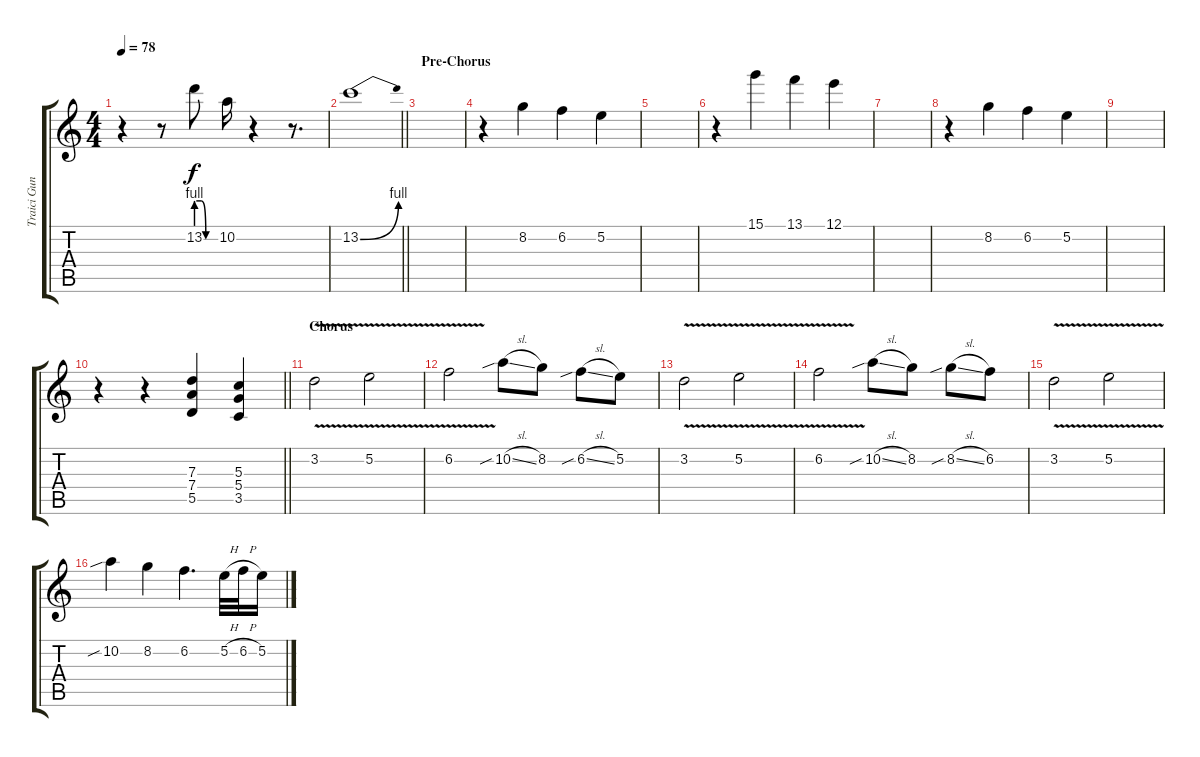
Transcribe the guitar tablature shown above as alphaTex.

\track ("Traici Guns" "Traici Gun") {instrument overdrivenguitar}
\staff {score tabs}
\tuning (E4 B3 G3 D3 A2 E2) {hide}
\ts (4 4)
\tempo 78
\clef g2
\ks c
r.4{dy f} r.8 13.2{be (custom 0 4 15 4 30 0 60 0)}.8 10.2.16 r.4 r.8{d} |
\barLineRight lightlight
13.2{be (bend 0 0 60 4)}.1 |
\section ("" "Pre-Chorus")
|
r.4 8.2.4 6.2.4 5.2.4 |
|
r.4 15.1.4 13.1.4 12.1.4 |
|
r.4 8.2.4 6.2.4 5.2.4 |
|
\barLineRight lightlight
r.4 r.4 (7.3 7.4 5.5).4 (5.3 5.4 3.5).4 |
\section ("" "Chorus")
3.2{v}.2 5.2{v}.2 |
6.2{v}.2 10.2{sib sl}.8 8.2.8 6.2{sib sl}.8 5.2.8 |
3.2{v}.2 5.2{v}.2 |
6.2{v}.2 10.2{sib sl}.8 8.2.8 8.2{sib sl}.8 6.2.8 |
3.2{v}.2 5.2{v}.2 |
10.2{sib}.4 8.2.4 6.2.4{d} 5.2{h}.32 6.2{h}.32 5.2.16
